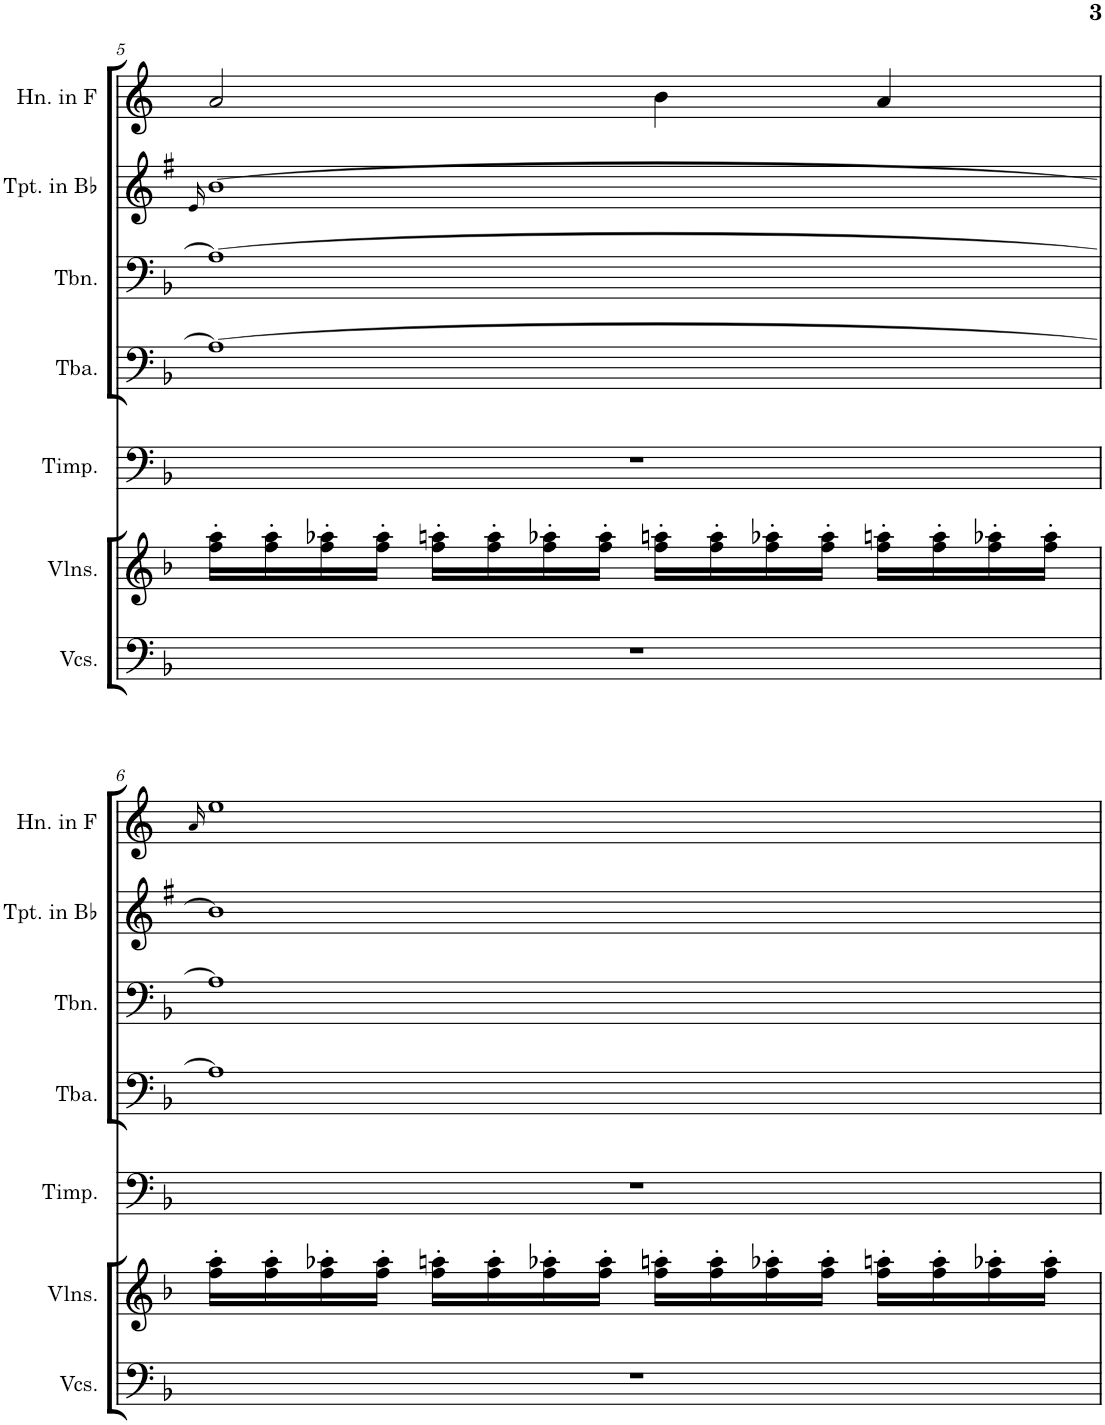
**kern	**kern	**kern	**kern	**kern	**kern	**kern
*part7	*part6	*part5	*part4	*part3	*part2	*part1
*staff7	*staff6	*staff5	*staff4	*staff3	*staff2	*staff1
*I"Violoncellos	*I"Violins	*I"Timpani	*I"Tuba	*I"Trombone	*I"Trumpet in Bb	*I"Horn in F
*I'Vcs.	*I'Vlns.	*I'Timp.	*I'Tba.	*I'Tbn.	*I'Tpt. in Bb	*I'Hn. in F
!!LO:PB:g=z
*clefF4	*clefG2	*clefF4	*clefF4	*clefF4	*clefG2	*clefG2
*	*	*	*	*	*Trd1c2	*Trd4c7
*k[b-]	*k[b-]	*k[b-]	*k[b-]	*k[b-]	*k[f#]	*k[]
*M4/4	*M4/4	*M4/4	*M4/4	*M4/4	*M4/4	*M4/4
=5	=5	=5	=5	=5	=5	=5
.	.	.	.	.	16qe/	.
1r	16ff\' 16aa\'LL	1r	1A_	1A_	[1b	2a/
.	16ff\' 16aa\'	.	.	.	.	.
.	16ff\' 16aa-X\'	.	.	.	.	.
.	16ff\' 16aa-\'JJ	.	.	.	.	.
.	16ff\' 16aan\'LL	.	.	.	.	.
.	16ff\' 16aa\'	.	.	.	.	.
.	16ff\' 16aa-X\'	.	.	.	.	.
.	16ff\' 16aa-\'JJ	.	.	.	.	.
.	16ff\' 16aan\'LL	.	.	.	.	4b\
.	16ff\' 16aa\'	.	.	.	.	.
.	16ff\' 16aa-X\'	.	.	.	.	.
.	16ff\' 16aa-\'JJ	.	.	.	.	.
.	16ff\' 16aan\'LL	.	.	.	.	4a/
.	16ff\' 16aa\'	.	.	.	.	.
.	16ff\' 16aa-X\'	.	.	.	.	.
.	16ff\' 16aa-\'JJ	.	.	.	.	.
!!LO:LB:g=z
=6	=6	=6	=6	=6	=6	=6
.	.	.	.	.	.	16qa/
1r	16ff\' 16aa\'LL	1r	1A]	1A]	1b]	1ee
.	16ff\' 16aa\'	.	.	.	.	.
.	16ff\' 16aa-X\'	.	.	.	.	.
.	16ff\' 16aa-\'JJ	.	.	.	.	.
.	16ff\' 16aan\'LL	.	.	.	.	.
.	16ff\' 16aa\'	.	.	.	.	.
.	16ff\' 16aa-X\'	.	.	.	.	.
.	16ff\' 16aa-\'JJ	.	.	.	.	.
.	16ff\' 16aan\'LL	.	.	.	.	.
.	16ff\' 16aa\'	.	.	.	.	.
.	16ff\' 16aa-X\'	.	.	.	.	.
.	16ff\' 16aa-\'JJ	.	.	.	.	.
.	16ff\' 16aan\'LL	.	.	.	.	.
.	16ff\' 16aa\'	.	.	.	.	.
.	16ff\' 16aa-X\'	.	.	.	.	.
.	16ff\' 16aa-\'JJ	.	.	.	.	.
=	=	=	=	=	=	=
*-	*-	*-	*-	*-	*-	*-
